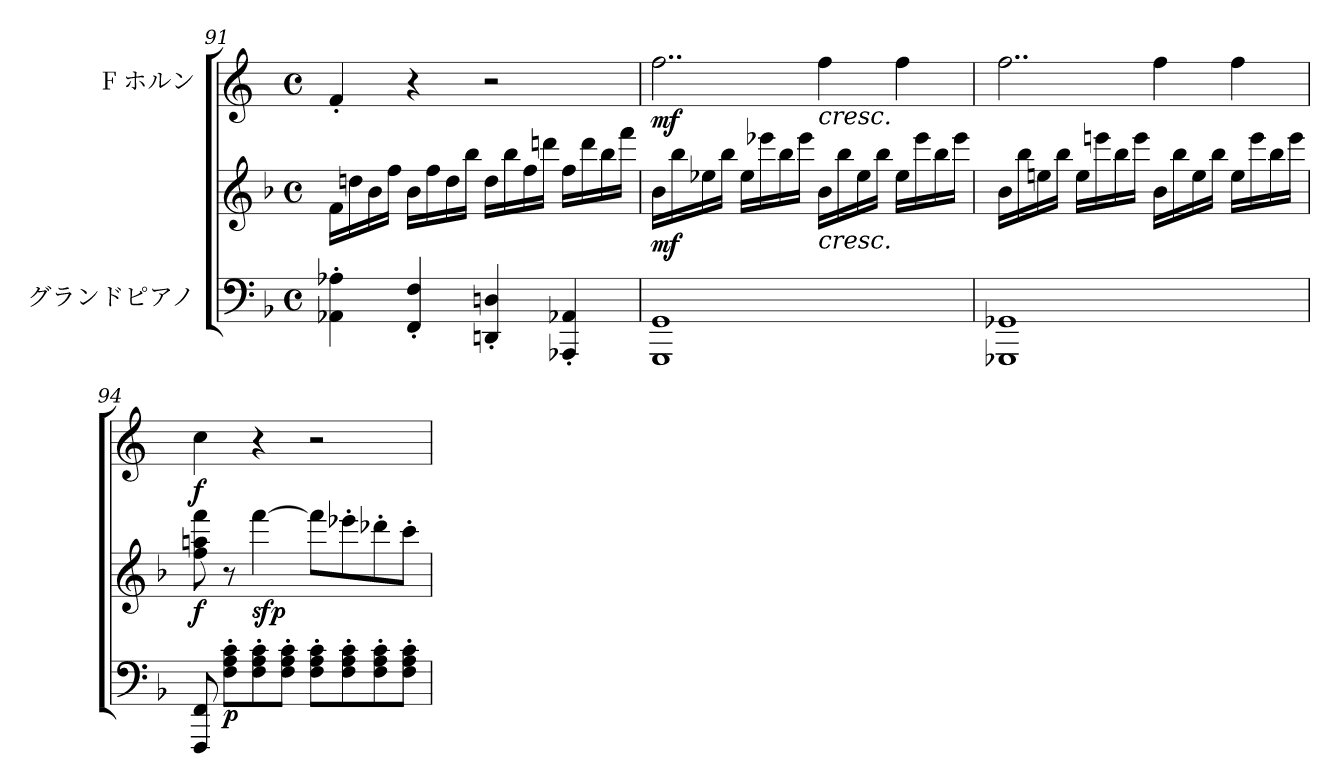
**kern	**kern	**dynam	**kern	**dynam
*part2	*part2	*part2	*part1	*part1
*staff3	*staff2	*staff2/3	*staff1	*staff1
*I"グランドピアノ	*	*	*I"F ホルン	*
!!LO:LB:g=z
*clefF4	*clefG2	*	*clefG2	*
*	*	*	*ITrd4c7	*
*k[b-]	*k[b-]	*	*k[b-]	*
*M4/4	*M4/4	*	*M4/4	*
*met(c)	*met(c)	*	*met(c)	*
=91	=91	=91	=91	=91
4AA-X\' 4A-X\'	16f\LL	.	4B-'/	.
.	16ddn\	.	.	.
.	16b-\	.	.	.
.	16ff\JJ	.	.	.
4FF/' 4F/'	16b-\LL	.	4r	.
.	16ff\	.	.	.
.	16dd\	.	.	.
.	16bb-\JJ	.	.	.
4DDn/' 4Dn/'	16dd\LL	.	2r	.
.	16bb-\	.	.	.
.	16ff\	.	.	.
.	16dddn\JJ	.	.	.
4AAA-X/' 4AA-X/'	16ff\LL	.	.	.
.	16ddd\	.	.	.
.	16bb-\	.	.	.
.	16fff\JJ	.	.	.
=92	=92	=92	=92	=92
!	!	!LO:DY:b	!LO:N:head=open	!LO:DY:b
1GGG 1GG	16b-\LL	mf	4..b-\	mf
.	16bb-\	.	.	.
.	16ee-X\	.	.	.
.	16bb-\JJ	.	.	.
.	16ee-\LL	.	.	.
.	16eee-X\	.	.	.
.	16bb-\	.	.	.
.	16eee-\JJ	.	16ryy	.
!	!	!	!LO:TX:b:i:t=cresc.	!
!	!LO:TX:b:i:t=cresc.	!	!	!
.	16b-\LL	.	4b-\	.
.	16bb-\	.	.	.
.	16ee-\	.	.	.
.	16bb-\JJ	.	.	.
.	16ee-\LL	.	4b-\	.
.	16eee-\	.	.	.
.	16bb-\	.	.	.
.	16eee-\JJ	.	.	.
=93	=93	=93	=93	=93
!	!	!	!LO:N:head=open	!
1GGG-X 1GG-X	16b-\LL	.	4..b-\	.
.	16bb-\	.	.	.
.	16een\	.	.	.
.	16bb-\JJ	.	.	.
.	16ee\LL	.	.	.
.	16eeen\	.	.	.
.	16bb-\	.	.	.
.	16eee\JJ	.	16ryy	.
.	16b-\LL	.	4b-\	.
.	16bb-\	.	.	.
.	16ee\	.	.	.
.	16bb-\JJ	.	.	.
.	16ee\LL	.	4b-\	.
.	16eee\	.	.	.
.	16bb-\	.	.	.
.	16eee\JJ	.	.	.
!!LO:LB:g=z
=94	=94	=94	=94	=94
!	!	!LO:DY:b	!	!LO:DY:b
8FFF/ 8FF/	8ff\ 8aan\ 8fff\	f	4f\	f
!	!	!LO:DY:b=2	!	!
8F\' 8A\' 8c\'L	8r	p	.	.
!	!	!LO:DY:b	!	!
8F\' 8A\' 8c\'	[4fff\	sfp	4r	.
8F\' 8A\' 8c\'J	.	.	.	.
8F\' 8A\' 8c\'L	8fff\L]	.	2r	.
8F\' 8A\' 8c\'	8eee-X'\	.	.	.
8F\' 8A\' 8c\'	8ddd-X'\	.	.	.
8F\' 8A\' 8c\'J	8ccc'\J	.	.	.
=	=	=	=	=
*-	*-	*-	*-	*-
